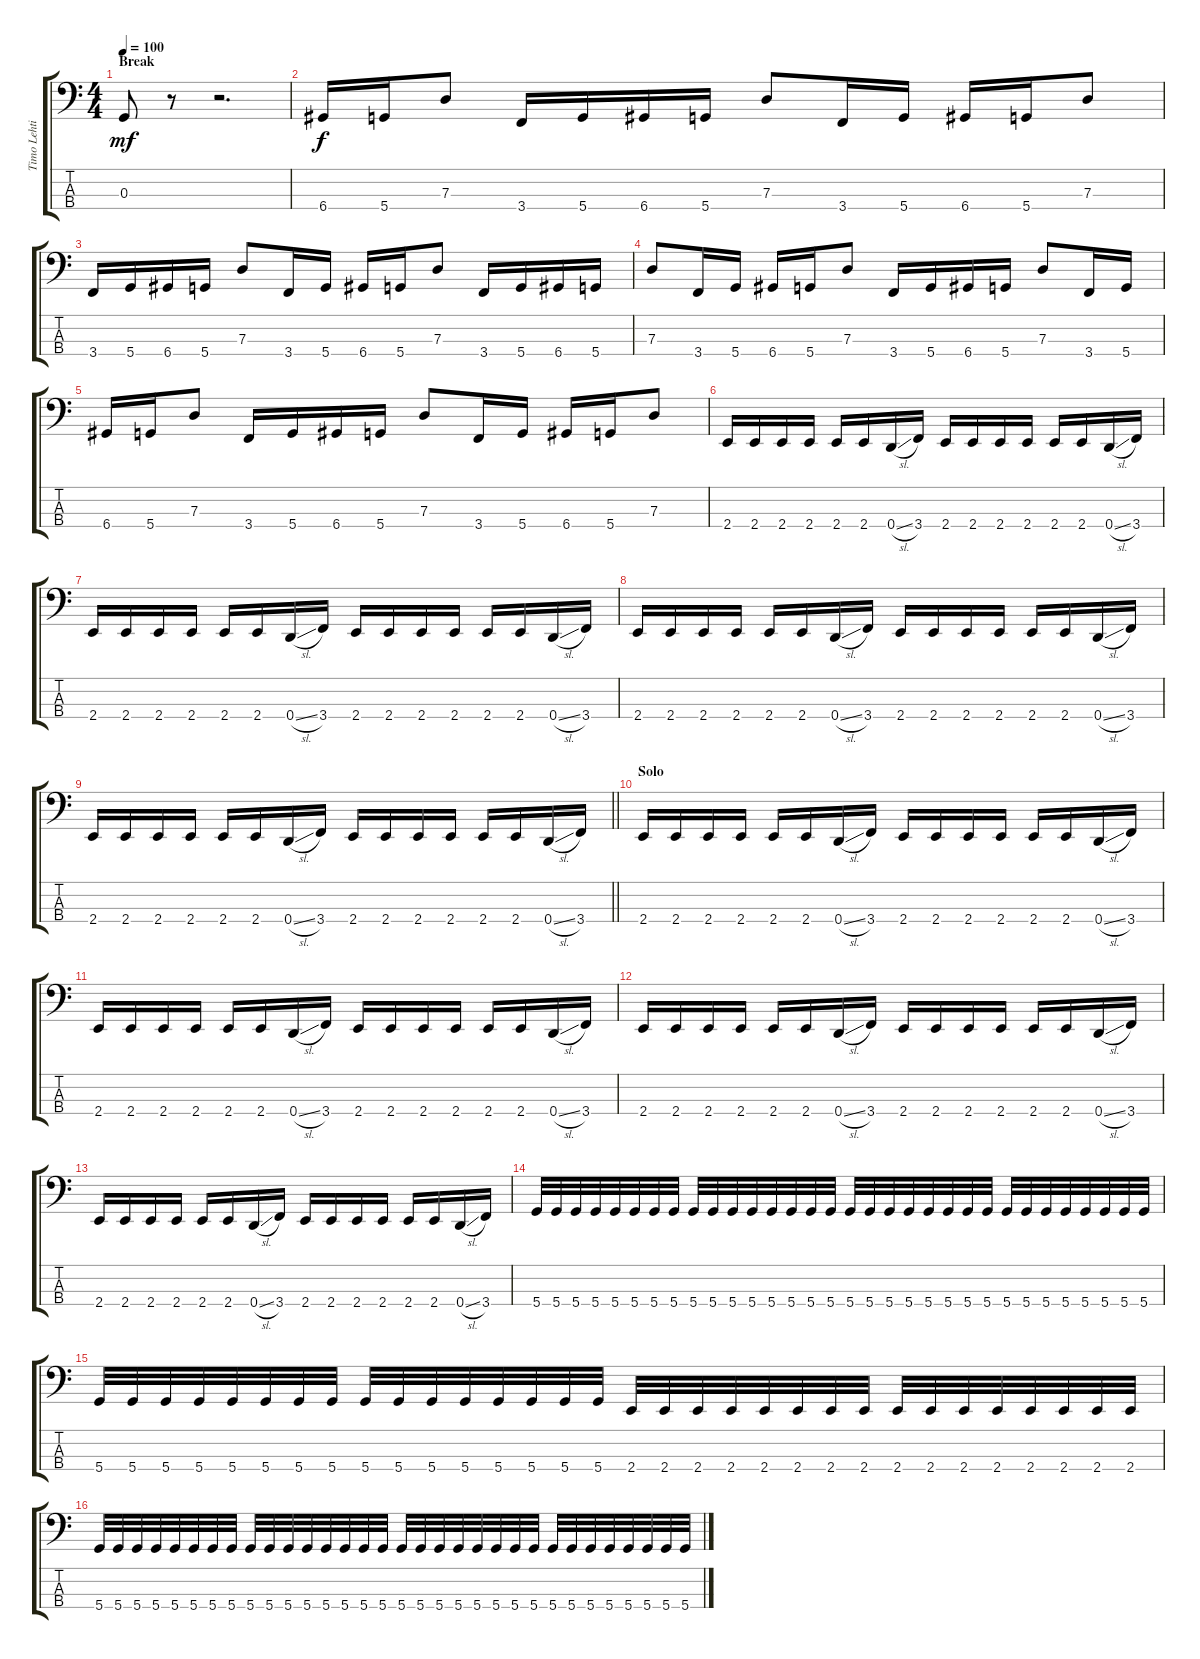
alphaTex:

\track ("Timo Lehtinen " "Timo Lehti") {instrument slapbass1}
\staff {score tabs}
\tuning (F2 C2 G1 D1) {hide}
\ts (4 4)
\section ("" "Break")
\tempo 100
\clef f4
\ks c
0.3.8{dy mf} r.8 r.2{d} |
6.4.16{dy f} 5.4.16 7.3.8 3.4.16 5.4.16 6.4.16 5.4.16 7.3.8 3.4.16 5.4.16 6.4.16 5.4.16 7.3.8 |
3.4.16 5.4.16 6.4.16 5.4.16 7.3.8 3.4.16 5.4.16 6.4.16 5.4.16 7.3.8 3.4.16 5.4.16 6.4.16 5.4.16 |
7.3.8 3.4.16 5.4.16 6.4.16 5.4.16 7.3.8 3.4.16 5.4.16 6.4.16 5.4.16 7.3.8 3.4.16 5.4.16 |
6.4.16 5.4.16 7.3.8 3.4.16 5.4.16 6.4.16 5.4.16 7.3.8 3.4.16 5.4.16 6.4.16 5.4.16 7.3.8 |
2.4.16 2.4.16 2.4.16 2.4.16 2.4.16 2.4.16 0.4{sl}.16 3.4.16 2.4.16 2.4.16 2.4.16 2.4.16 2.4.16 2.4.16 0.4{sl}.16 3.4.16 |
2.4.16 2.4.16 2.4.16 2.4.16 2.4.16 2.4.16 0.4{sl}.16 3.4.16 2.4.16 2.4.16 2.4.16 2.4.16 2.4.16 2.4.16 0.4{sl}.16 3.4.16 |
2.4.16 2.4.16 2.4.16 2.4.16 2.4.16 2.4.16 0.4{sl}.16 3.4.16 2.4.16 2.4.16 2.4.16 2.4.16 2.4.16 2.4.16 0.4{sl}.16 3.4.16 |
\barLineRight lightlight
2.4.16 2.4.16 2.4.16 2.4.16 2.4.16 2.4.16 0.4{sl}.16 3.4.16 2.4.16 2.4.16 2.4.16 2.4.16 2.4.16 2.4.16 0.4{sl}.16 3.4.16 |
\section ("" "Solo")
2.4.16 2.4.16 2.4.16 2.4.16 2.4.16 2.4.16 0.4{sl}.16 3.4.16 2.4.16 2.4.16 2.4.16 2.4.16 2.4.16 2.4.16 0.4{sl}.16 3.4.16 |
2.4.16 2.4.16 2.4.16 2.4.16 2.4.16 2.4.16 0.4{sl}.16 3.4.16 2.4.16 2.4.16 2.4.16 2.4.16 2.4.16 2.4.16 0.4{sl}.16 3.4.16 |
2.4.16 2.4.16 2.4.16 2.4.16 2.4.16 2.4.16 0.4{sl}.16 3.4.16 2.4.16 2.4.16 2.4.16 2.4.16 2.4.16 2.4.16 0.4{sl}.16 3.4.16 |
2.4.16 2.4.16 2.4.16 2.4.16 2.4.16 2.4.16 0.4{sl}.16 3.4.16 2.4.16 2.4.16 2.4.16 2.4.16 2.4.16 2.4.16 0.4{sl}.16 3.4.16 |
5.4.32 5.4.32 5.4.32 5.4.32 5.4.32 5.4.32 5.4.32 5.4.32 5.4.32 5.4.32 5.4.32 5.4.32 5.4.32 5.4.32 5.4.32 5.4.32 5.4.32 5.4.32 5.4.32 5.4.32 5.4.32 5.4.32 5.4.32 5.4.32 5.4.32 5.4.32 5.4.32 5.4.32 5.4.32 5.4.32 5.4.32 5.4.32 |
5.4.32 5.4.32 5.4.32 5.4.32 5.4.32 5.4.32 5.4.32 5.4.32 5.4.32 5.4.32 5.4.32 5.4.32 5.4.32 5.4.32 5.4.32 5.4.32 2.4.32 2.4.32 2.4.32 2.4.32 2.4.32 2.4.32 2.4.32 2.4.32 2.4.32 2.4.32 2.4.32 2.4.32 2.4.32 2.4.32 2.4.32 2.4.32 |
5.4.32 5.4.32 5.4.32 5.4.32 5.4.32 5.4.32 5.4.32 5.4.32 5.4.32 5.4.32 5.4.32 5.4.32 5.4.32 5.4.32 5.4.32 5.4.32 5.4.32 5.4.32 5.4.32 5.4.32 5.4.32 5.4.32 5.4.32 5.4.32 5.4.32 5.4.32 5.4.32 5.4.32 5.4.32 5.4.32 5.4.32 5.4.32
